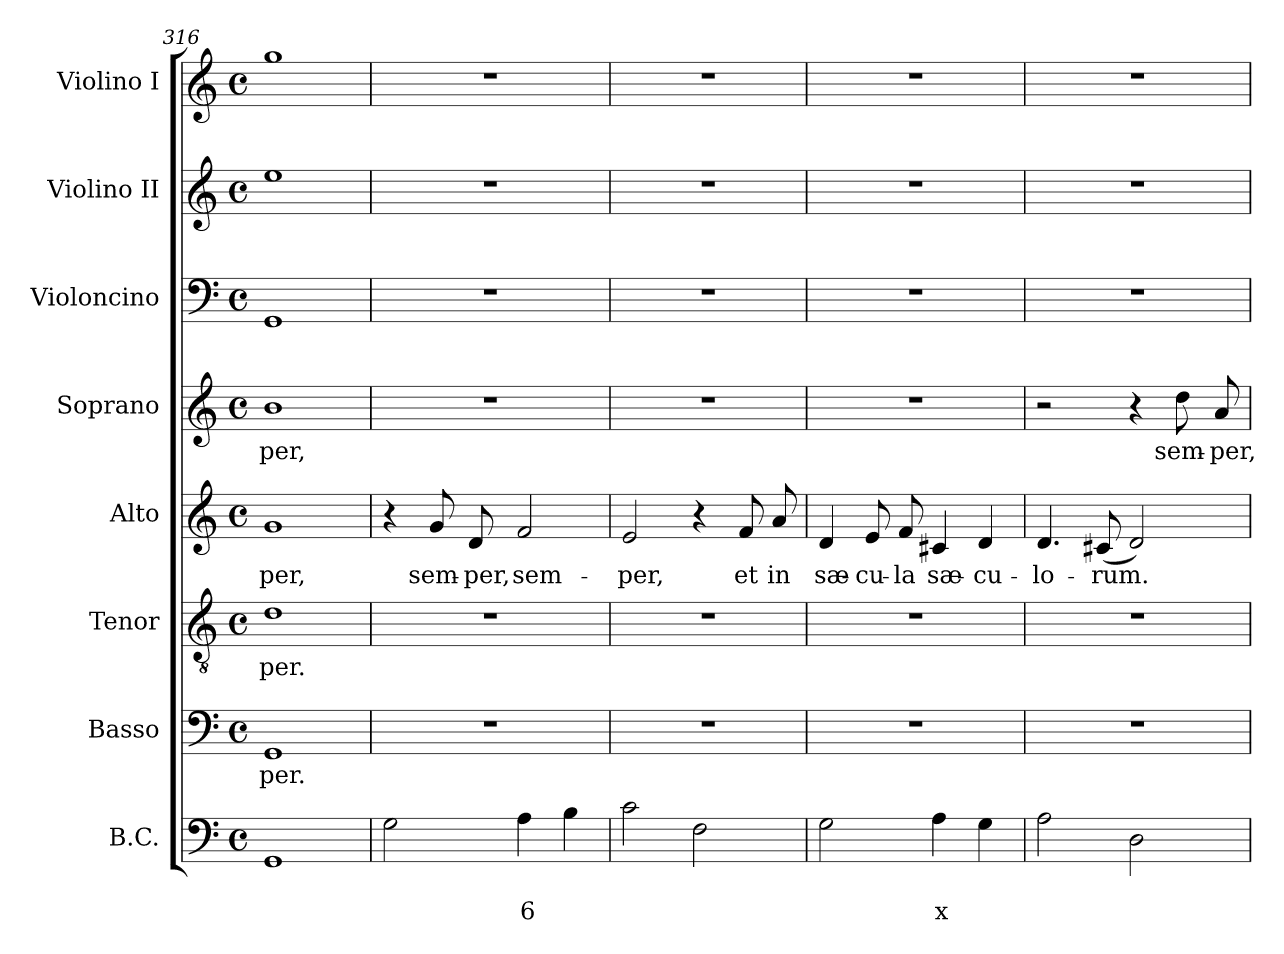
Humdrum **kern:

**kern	**text	**text	**kern	**text	**kern	**text	**kern	**text	**kern	**text	**kern	**kern	**kern
*part8	*part8	*part8	*part7	*part7	*part6	*part6	*part5	*part5	*part4	*part4	*part3	*part2	*part1
*staff8	*staff8	*staff8	*staff7	*staff7	*staff6	*staff6	*staff5	*staff5	*staff4	*staff4	*staff3	*staff2	*staff1
*I"B.C.	*	*	*I"Basso	*	*I"Tenor	*	*I"Alto	*	*I"Soprano	*	*I"Violoncino	*I"Violino II	*I"Violino I
*I'BC	*	*	*I'B	*	*I'T	*	*I'A	*	*I'S	*	*I'Vc.	*I'Vln. II	*I'Vln. I
*clefF4	*	*	*clefF4	*	*clefGv2	*	*clefG2	*	*clefG2	*	*clefF4	*clefG2	*clefG2
*k[]	*	*	*k[]	*	*k[]	*	*k[]	*	*k[]	*	*k[]	*k[]	*k[]
*C:	*	*	*C:	*	*C:	*	*C:	*	*C:	*	*C:	*C:	*C:
*M4/4	*	*	*M4/4	*	*M4/4	*	*M4/4	*	*M4/4	*	*M4/4	*M4/4	*M4/4
*met(c)	*	*	*met(c)	*	*met(c)	*	*met(c)	*	*met(c)	*	*met(c)	*met(c)	*met(c)
=316	=316	=316	=316	=316	=316	=316	=316	=316	=316	=316	=316	=316	=316
!	!	!	!	!LO:LY:b	!	!LO:LY:b	!	!LO:LY:b	!	!LO:LY:b	!	!	!
1GG	.	.	1GG	-per.	1d	-per.	1g	-per,	1b	-per,	1GG	1ee	1gg
=317	=317	=317	=317	=317	=317	=317	=317	=317	=317	=317	=317	=317	=317
2G\	.	.	1r	.	1r	.	4r	.	1r	.	1r	1r	1r
!	!	!	!	!	!	!	!	!LO:LY:b	!	!	!	!	!
.	.	.	.	.	.	.	8g/	sem-	.	.	.	.	.
!	!	!	!	!	!	!	!	!LO:LY:b	!	!	!	!	!
.	.	.	.	.	.	.	8d/	-per,	.	.	.	.	.
!	!	!LO:LY:b	!	!	!	!	!	!LO:LY:b	!	!	!	!	!
4A\	.	6	.	.	.	.	2f/	sem-	.	.	.	.	.
4B\	.	.	.	.	.	.	.	.	.	.	.	.	.
!!LO:PB:g=z
=318	=318	=318	=318	=318	=318	=318	=318	=318	=318	=318	=318	=318	=318
!	!	!	!	!	!	!	!	!LO:LY:b	!	!	!	!	!
2c\	.	.	1r	.	1r	.	2e/	-per,	1r	.	1r	1r	1r
2F\	.	.	.	.	.	.	4r	.	.	.	.	.	.
!	!	!	!	!	!	!	!	!LO:LY:b	!	!	!	!	!
.	.	.	.	.	.	.	8f/	et	.	.	.	.	.
!	!	!	!	!	!	!	!	!LO:LY:b	!	!	!	!	!
.	.	.	.	.	.	.	8a/	in	.	.	.	.	.
=319	=319	=319	=319	=319	=319	=319	=319	=319	=319	=319	=319	=319	=319
!	!	!	!	!	!	!	!	!LO:LY:b	!	!	!	!	!
2G\	.	.	1r	.	1r	.	4d/	sæ-	1r	.	1r	1r	1r
!	!	!	!	!	!	!	!	!LO:LY:b	!	!	!	!	!
.	.	.	.	.	.	.	8e/	-cu-	.	.	.	.	.
!	!	!	!	!	!	!	!	!LO:LY:b	!	!	!	!	!
.	.	.	.	.	.	.	8f/	-la	.	.	.	.	.
!	!	!LO:LY:b	!	!	!	!	!	!LO:LY:b	!	!	!	!	!
4A\	.	x	.	.	.	.	4c#X/	sæ-	.	.	.	.	.
!	!	!	!	!	!	!	!	!LO:LY:b	!	!	!	!	!
4G\	.	.	.	.	.	.	4d/	-cu-	.	.	.	.	.
=320	=320	=320	=320	=320	=320	=320	=320	=320	=320	=320	=320	=320	=320
!	!	!	!	!	!	!	!	!LO:LY:b	!	!	!	!	!
2A\	.	.	1r	.	1r	.	4.d/	-lo-	2r	.	1r	1r	1r
!	!	!	!	!	!	!	!	!LO:LY:b	!	!	!	!	!
.	.	.	.	.	.	.	(<8c#X/	-rum.	.	.	.	.	.
2D\	.	.	.	.	.	.	2d/)	.	4r	.	.	.	.
!	!	!	!	!	!	!	!	!	!	!LO:LY:b	!	!	!
.	.	.	.	.	.	.	.	.	8dd\	sem-	.	.	.
!	!	!	!	!	!	!	!	!	!	!LO:LY:b	!	!	!
.	.	.	.	.	.	.	.	.	8a/	-per,	.	.	.
=	=	=	=	=	=	=	=	=	=	=	=	=	=
*-	*-	*-	*-	*-	*-	*-	*-	*-	*-	*-	*-	*-	*-
